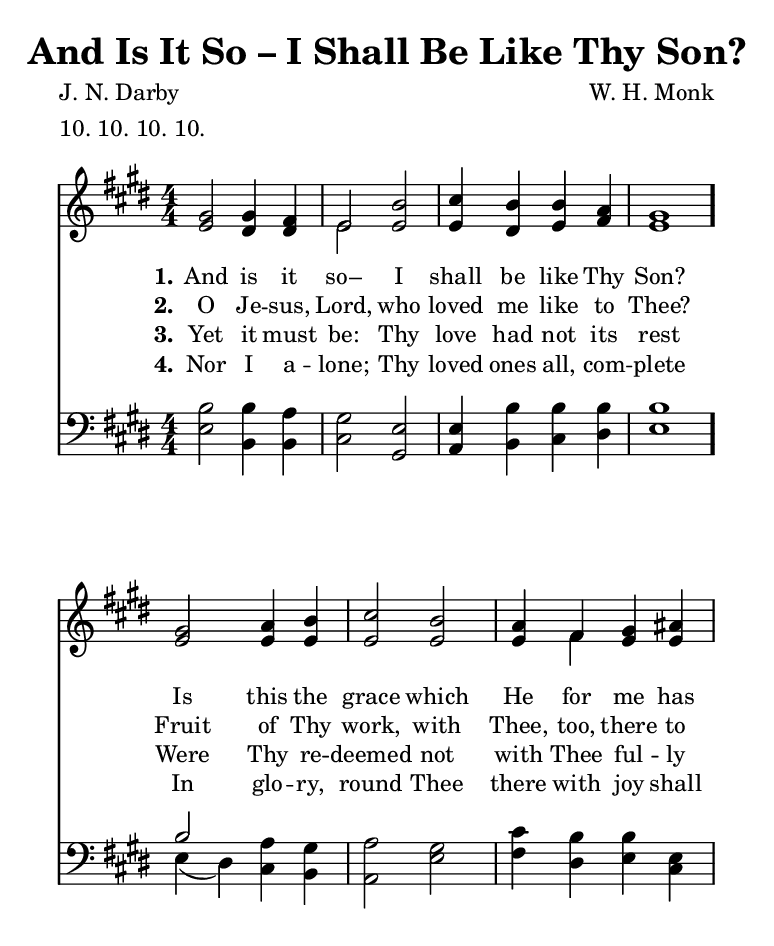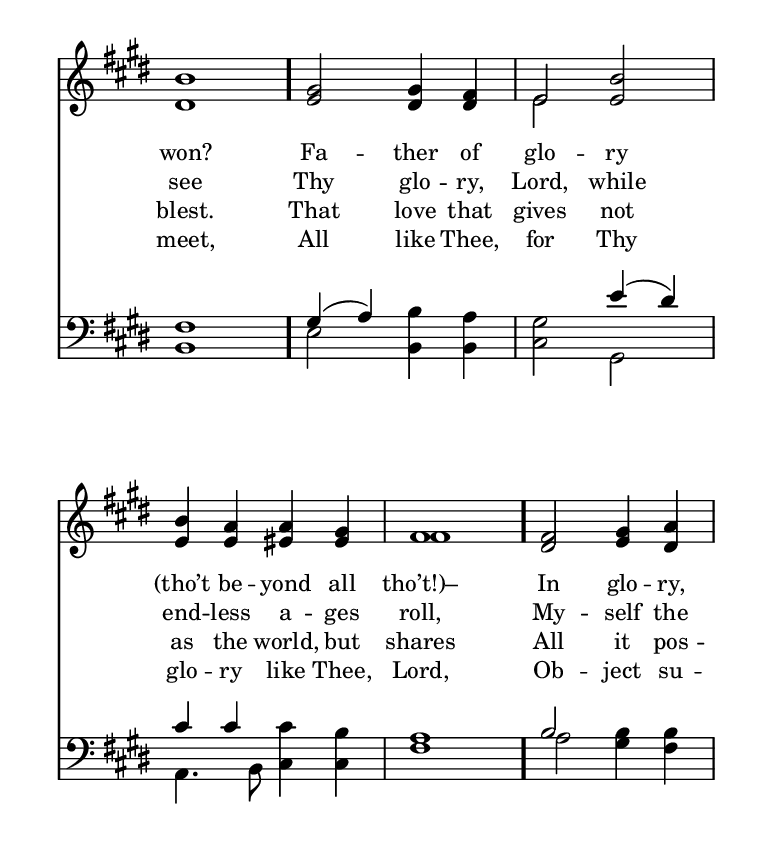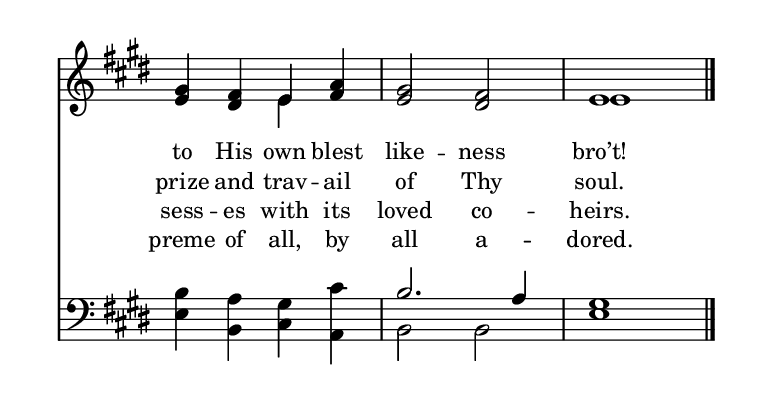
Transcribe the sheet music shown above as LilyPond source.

\include "common/global.ily"
\paper {
  \include "common/paper.ily"
  ragged-bottom = ##t
  system-system-spacing.padding = 11
}

\header{
  hymnnumber = "270"
  title = "And Is It So – I Shall Be Like Thy Son?"
  tunename = "Eventide" % see EOG076
  meter = "10. 10. 10. 10."
  poet = "J. N. Darby"
  composer = "W. H. Monk"
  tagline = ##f
}

global = {
  \include "common/overrides.ily"
  \override Staff.TimeSignature.style = #'numbered
  \time 4/4
  \override Score.MetronomeMark.transparent = ##t % hide all fermata changes too
  \tempo 4=110
  \key e \major
  \autoBeamOff
}

patternAA = { c2      c4 c4 | c2 c2      | c4  c4 c4 c4 | c1 }
patternAB = { c4( c4) c4 c4 | c2 c2      | c4  c4 c4 c4 | c1 }
patternAC = { c4( c4) c4 c4 | c2 c4( c4) | c4  c4 c4 c4 | c1 }
patternAD = { c2      c4 c4 | c2 c2      | c4. c8 c4 c4 | c1 }

patternBA = { c2 c4 c4 | c4 c4 c4 c4 | c2  c2 | c1 }
patternBB = { c2 c4 c4 | c4 c4 c4 c4 | c2. c4 | c1 }

notesSoprano = {
\global
\relative c'' {

  \changePitch \patternAA { gis gis fis | e b' | cis b b a | gis }
  \changePitch \patternAA { gis a b | cis b | a fis gis ais | b }
  \changePitch \patternAA { gis gis fis | e b' | b a a gis | fis }
  \changePitch \patternBA { fis gis a | gis fis e a | gis fis | e }

  \bar "|."

}
}

notesAlto = {
\global
\relative e' {

  \changePitch \patternAA { e dis dis | e e | e dis e fis | e }
  \changePitch \patternAA { e e e | e e | e fis e e | dis }
  \changePitch \patternAA { e dis dis | e e | e e eis eis | fis }
  \changePitch \patternBA { dis e dis | e dis e fis | e dis | e }

}
}

notesTenor = {
\global
\relative a {

  \changePitch \patternAA { b b a | gis e | e b' b b | b }
  \changePitch \patternAA { b a gis | a gis | cis b b e, | fis }
  \changePitch \patternAC { gis a b a | gis e' dis | cis cis cis b | a }
  \changePitch \patternBB { b b b | b a gis cis | b a | gis }

}
}

notesBass = {
\global
\relative f {

  \changePitch \patternAA { e b b | cis gis | a b cis dis | e }
  \changePitch \patternAB { e dis cis b | a e' | fis dis e cis | b }
  \changePitch \patternAD { e b b | cis gis | a b cis cis | fis }
  \changePitch \patternBA { a gis fis | e b cis a | b b e }

}
}


wordsA = \lyricmode {
\set stanza = "1."

And is it so– I shall be like Thy Son? \bar "."
Is this the grace which He for me has won? \bar "."
Fa -- ther of glo -- ry (tho’t be -- yond all tho’t!)– \bar "."
In glo -- ry, to His own blest like -- ness bro’t! \bar "."

}

wordsB = \lyricmode {
\set stanza = "2."

O Je -- sus, Lord, who loved me like to Thee?
Fruit of Thy work, with Thee, too, there to see
Thy glo -- ry, Lord, while end -- less a -- ges roll,
My -- self the prize and trav -- ail of Thy soul.

}

wordsC = \lyricmode {
\set stanza = "3."

Yet it must be: Thy love had not its rest
Were Thy re -- deemed not with Thee ful -- ly blest.
That love that gives not as the world, but shares
All it pos -- sess -- es with its loved co -- heirs.

}

wordsD = \lyricmode {
\set stanza = "4."

Nor I a -- lone; Thy loved ones all, com -- plete
In glo -- ry, round Thee there with joy shall meet,
All like Thee, for Thy glo -- ry like Thee, Lord,
Ob -- ject su -- preme of all, by all a -- dored.

}

\score {
  \context ChoirStaff <<
    \context Staff = upper <<
      \set Staff.autoBeaming = ##f
      \set ChoirStaff.systemStartDelimiter = #'SystemStartBar
      \set ChoirStaff.printPartCombineTexts = ##f
      \partcombine #'(2 . 9) \notesSoprano \notesAlto
      \context NullVoice = sopranos { \voiceOne << \notesSoprano >> }
      \context Lyrics = one   \lyricsto sopranos \wordsA
      \context Lyrics = two   \lyricsto sopranos \wordsB
      \context Lyrics = three \lyricsto sopranos \wordsC
      \context Lyrics = four  \lyricsto sopranos \wordsD
    >>
    \context Staff = men <<
      \set Staff.autoBeaming = ##f
      \clef bass
      \set ChoirStaff.printPartCombineTexts = ##f
      \partcombine #'(2 . 9) \notesTenor \notesBass
    >>
  >>
  \layout {
    \include "common/layout.ily"
  }
  \midi{
    \include "common/midi.ily"
  }
}

% TODO suggest alternate tune No. 6, as EOG076 does ?

\version "2.19.49"  % necessary for upgrading to future LilyPond versions.

% vi:set et ts=2 sw=2 ai nocindent syntax=lilypond:
